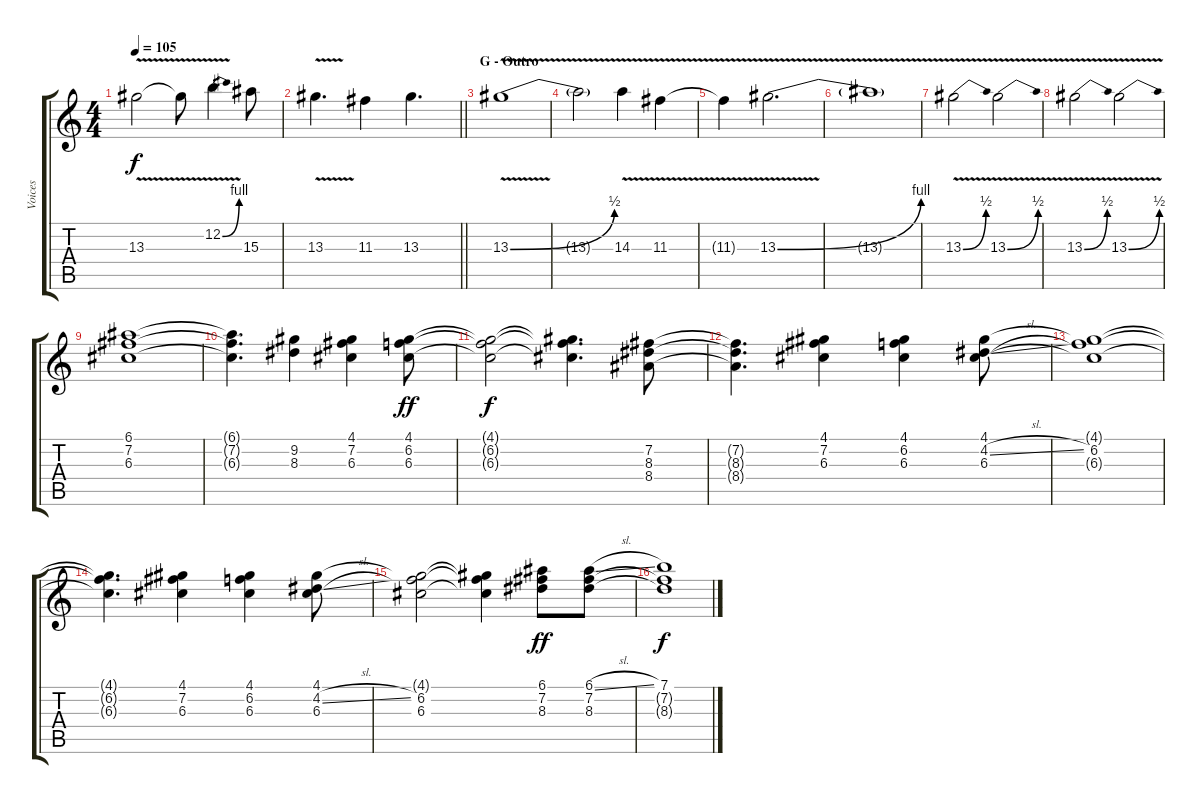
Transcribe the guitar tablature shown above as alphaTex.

\track ("Voices" "Voices") {instrument distortionguitar}
\staff {score tabs}
\tuning (E4 B3 G3 D3 A2 E2) {hide}
\ts (4 4)
\tempo 105
\clef g2
\ks c
13.3{v}.2{dy f} 13.3{t}.8 12.2{be (bend 0 0 60 4) v}.4 15.3.8 |
\barLineRight lightlight
13.3{v}.4{d} 11.3.4 13.3.4{d} |
\section ("" "G - Outro")
13.3{be (bend 0 0 60 2) v}.1 |
13.3{t}.2 14.3{v}.4 11.3{v}.4 |
11.3{t}.4 13.3{be (bend 0 0 60 4) v}.2{d} |
13.3{t}.1 |
13.3{be (bend 0 0 60 2) v}.2 13.3{be (bend 0 0 60 2) v}.2 |
13.3{be (bend 0 0 60 2) v}.2 13.3{be (bend 0 0 60 2) v}.2 |
(6.1 7.2 6.3).1 |
(6.1{t} 7.2{t} 6.3{t}).4{d} (9.2 8.3).4 (4.1 7.2 6.3).4 (4.1 6.2 6.3).8{dy ff} |
(4.1{t} 6.2{t} 6.3{t}).2{dy f} (4.1{t} 6.2{t} 6.3{t}).4{d} (7.2 8.3 8.4).8 |
(7.2{t} 8.3{t} 8.4{t}).4{d} (4.1 7.2 6.3).4 (4.1 6.2 6.3).4 (4.1 4.2{sl} 6.3).8 |
(4.1{t} 6.2 6.3{t}).1 |
(4.1{t} 6.2{t} 6.3{t}).4{d} (4.1 7.2 6.3).4 (4.1 6.2 6.3).4 (4.1 4.2{sl} 6.3).8 |
(4.1{t} 6.2 6.3).2 (4.1{t} 6.2{t} 6.3{t}).4 (6.1 7.2 8.3).8{dy ff} (6.1{sl} 7.2 8.3).8 |
(7.1 7.2{t} 8.3{t}).1{dy f}
